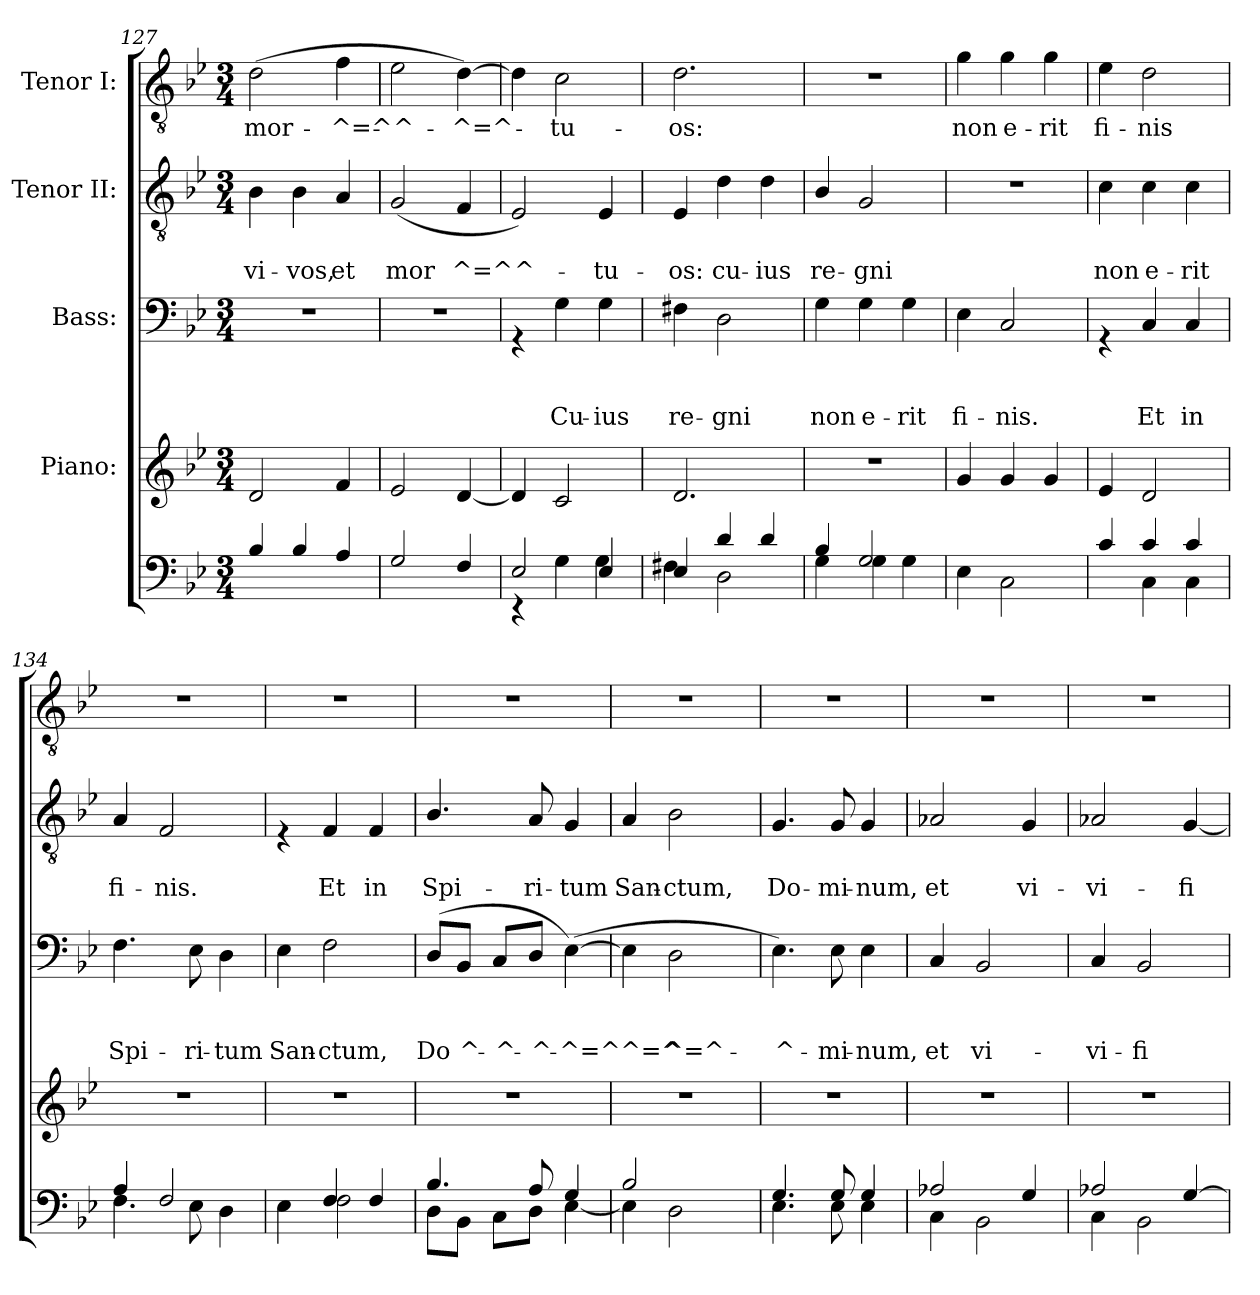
**kern	**kern	**kern	**text	**text	**text	**kern	**text	**text	**kern	**text
*part5	*part4	*part3	*part3	*part3	*part3	*part2	*part2	*part2	*part1	*part1
*staff5	*staff4	*staff3	*staff3	*staff3	*staff3	*staff2	*staff2	*staff2	*staff1	*staff1
*	*I"Piano:	*I"Bass:	*	*	*	*I"Tenor II:	*	*	*I"Tenor I:	*
*clefF4	*clefG2	*clefF4	*	*	*	*clefGv2	*	*	*clefGv2	*
*k[b-e-]	*k[b-e-]	*k[b-e-]	*	*	*	*k[b-e-]	*	*	*k[b-e-]	*
*B-:	*B-:	*B-:	*	*	*	*B-:	*	*	*B-:	*
*M3/4	*M3/4	*M3/4	*	*	*	*M3/4	*	*	*M3/4	*
=127	=127	=127	=127	=127	=127	=127	=127	=127	=127	=127
!	!	!	!	!	!	!	!	!LO:LY:b	!	!LO:LY:b
4B-/	2d/	2.r	.	.	.	4B-\	.	vi-	(>2d\	mor-
!	!	!	!	!	!	!	!	!LO:LY:b	!	!
4B-/	.	.	.	.	.	4B-\	.	-vos,	.	.
!	!	!	!	!	!	!	!	!LO:LY:b	!	!LO:LY:b
4A/	4f/	.	.	.	.	4A/	.	et	4f\	-^=^-
=128	=128	=128	=128	=128	=128	=128	=128	=128	=128	=128
!	!	!	!	!	!	!	!	!LO:LY:b	!	!LO:LY:b
2G/	2e-/	2.r	.	.	.	(<2G/	.	mor	2e-\	-^-
!	!	!	!	!	!	!	!	!LO:LY:b	!	!LO:LY:b
4F/	[<4d/	.	.	.	.	4F/	.	^=^	[>4d\)	-^=^-
=129	=129	=129	=129	=129	=129	=129	=129	=129	=129	=129
*^	*	*	*	*	*	*	*	*	*	*
!	!	!	!	!	!	!	!	!	!LO:LY:b	!	!
2E-/	4rEE	4d/]	4rGG	.	.	.	2E-/)	.	^-	4d\]	.
!	!	!	!	!	!	!LO:LY:b	!	!	!	!	!LO:LY:b
.	4G\	2c/	4G\	.	.	Cu-	.	.	.	2c\	-tu-
!	!	!	!	!	!	!LO:LY:b	!	!	!LO:LY:b	!	!
4E-/	4G\	.	4G\	.	.	-ius	4E-/	.	-tu-	.	.
=130	=130	=130	=130	=130	=130	=130	=130	=130	=130	=130	=130
!	!	!	!	!	!	!LO:LY:b	!	!	!LO:LY:b	!	!LO:LY:b
4E-/	4F#X\	2.d/	4F#X\	.	.	re-	4E-/	.	-os:	2.d\	-os:
!	!	!	!	!	!	!LO:LY:b	!	!	!LO:LY:b	!	!
4d/	2D\	.	2D\	.	.	-gni	4d\	.	cu-	.	.
!	!	!	!	!	!	!	!	!	!LO:LY:b	!	!
4d/	.	.	.	.	.	.	4d\	.	-ius	.	.
!!LO:LB:g=z
=131	=131	=131	=131	=131	=131	=131	=131	=131	=131	=131	=131
!	!	!	!	!	!	!LO:LY:b	!	!	!LO:LY:b	!	!
4B-/	4G\	2.r	4G\	.	.	non	4B-/	.	re-	2.r	.
!	!	!	!	!	!	!LO:LY:b	!	!	!LO:LY:b	!	!
2G/	4G\	.	4G\	.	.	e-	2G/	.	-gni	.	.
!	!	!	!	!	!	!LO:LY:b	!	!	!	!	!
.	4G\	.	4G\	.	.	-rit	.	.	.	.	.
=132	=132	=132	=132	=132	=132	=132	=132	=132	=132	=132	=132
!	!	!	!	!	!	!LO:LY:b	!	!	!	!	!LO:LY:b
*v	*v	*	*	*	*	*	*	*	*	*	*
4E-\	4g/	4E-\	.	.	fi-	2.r	.	.	4g\	non
!	!	!	!	!	!LO:LY:b	!	!	!	!	!LO:LY:b
2C\	4g/	2C/	.	.	-nis.	.	.	.	4g\	e-
!	!	!	!	!	!	!	!	!	!	!LO:LY:b
.	4g/	.	.	.	.	.	.	.	4g\	-rit
=133	=133	=133	=133	=133	=133	=133	=133	=133	=133	=133
*^	*	*	*	*	*	*	*	*	*	*
!	!	!	!	!	!	!	!	!	!LO:LY:b	!	!LO:LY:b
4c/	4ryy	4e-/	4rGG	.	.	.	4c\	.	non	4e-\	fi-
!	!	!	!	!	!	!LO:LY:b	!	!	!LO:LY:b	!	!LO:LY:b
4c/	4C\	2d/	4C/	.	.	Et	4c\	.	e-	2d\	-nis
!	!	!	!	!	!	!LO:LY:b	!	!	!LO:LY:b	!	!
4c/	4C\	.	4C/	.	.	in	4c\	.	-rit	.	.
=134	=134	=134	=134	=134	=134	=134	=134	=134	=134	=134	=134
!	!	!	!	!	!	!LO:LY:b	!	!	!LO:LY:b	!	!
4A/	4.F\	2.r	4.F\	.	.	Spi-	4A/	.	fi-	2.r	.
!	!	!	!	!	!	!	!	!	!LO:LY:b	!	!
2F/	.	.	.	.	.	.	2F/	.	-nis.	.	.
!	!	!	!	!	!	!LO:LY:b	!	!	!	!	!
.	8E-\	.	8E-\	.	.	-ri-	.	.	.	.	.
!	!	!	!	!	!	!LO:LY:b	!	!	!	!	!
.	4D\	.	4D\	.	.	-tum	.	.	.	.	.
=135	=135	=135	=135	=135	=135	=135	=135	=135	=135	=135	=135
!	!	!	!	!	!	!LO:LY:b	!	!	!	!	!
4ryy	4E-\	2.r	4E-\	.	.	San-	4rE	.	.	2.r	.
!	!	!	!	!	!	!LO:LY:b	!	!	!LO:LY:b	!	!
4F/	2F\	.	2F\	.	.	-ctum,	4F/	.	Et	.	.
!	!	!	!	!	!	!	!	!	!LO:LY:b	!	!
4F/	.	.	.	.	.	.	4F/	.	in	.	.
=136	=136	=136	=136	=136	=136	=136	=136	=136	=136	=136	=136
!	!	!	!	!	!	!LO:LY:b	!	!	!LO:LY:b	!	!
4.B-/	8D\L	2.r	(<8D/L	.	.	Do	4.B-/	.	Spi-	2.r	.
!	!	!	!	!	!	!LO:LY:b	!	!	!	!	!
.	8BB-\J	.	8BB-/J	.	.	^-	.	.	.	.	.
!	!	!	!	!	!	!LO:LY:b	!	!	!	!	!
.	8C\L	.	8C/L	.	.	-^-	.	.	.	.	.
!	!	!	!	!	!	!LO:LY:b	!	!	!LO:LY:b	!	!
8A/	8D\J	.	8D/J	.	.	-^-	8A/	.	-ri-	.	.
!	!	!	!	!	!	!LO:LY:b	!	!	!LO:LY:b	!	!
4G/	[>4E-\	.	(>[>4E-\)	.	.	-^=^^=^	4G/	.	-tum	.	.
!!LO:LB:g=z
=137	=137	=137	=137	=137	=137	=137	=137	=137	=137	=137	=137
!	!	!	!	!	!	!	!	!	!LO:LY:b	!	!
2B-/	4E-\]	2.r	4E-\]	.	.	.	4A/	.	San-	2.r	.
!	!	!	!	!	!	!LO:LY:b	!	!	!LO:LY:b	!	!
.	2D\	.	2D\	.	.	^=^-	2B-\	.	-ctum,	.	.
4ryy	.	.	.	.	.	.	.	.	.	.	.
=138	=138	=138	=138	=138	=138	=138	=138	=138	=138	=138	=138
!	!	!	!	!	!	!LO:LY:b	!	!	!LO:LY:b	!	!
4.G/	4.E-\	2.r	4.E-\)	.	.	-^-	4.G/	.	Do-	2.r	.
!	!	!	!	!	!	!LO:LY:b	!	!	!LO:LY:b	!	!
8G/	8E-\	.	8E-\	.	.	-mi-	8G/	.	-mi-	.	.
!	!	!	!	!	!	!LO:LY:b	!	!	!LO:LY:b	!	!
4G/	4E-\	.	4E-\	.	.	-num,	4G/	.	-num,	.	.
=139	=139	=139	=139	=139	=139	=139	=139	=139	=139	=139	=139
!	!	!	!	!	!	!LO:LY:b	!	!	!LO:LY:b	!	!
2A-X/	4C\	2.r	4C/	.	.	et	2A-X/	.	et	2.r	.
!	!	!	!	!	!	!LO:LY:b	!	!	!	!	!
.	2BB-\	.	2BB-/	.	.	vi-	.	.	.	.	.
!	!	!	!	!	!	!	!	!	!LO:LY:b	!	!
4G/	.	.	.	.	.	.	4G/	.	vi-	.	.
=140	=140	=140	=140	=140	=140	=140	=140	=140	=140	=140	=140
!	!	!	!	!	!	!LO:LY:b	!	!	!LO:LY:b	!	!
2A-X/	4C\	2.r	4C/	.	.	-vi-	2A-X/	.	-vi-	2.r	.
!	!	!	!	!	!	!LO:LY:b	!	!	!	!	!
.	2BB-\	.	2BB-/	.	.	-fi-	.	.	.	.	.
!	!	!	!	!	!	!	!	!	!LO:LY:b	!	!
[<4G/	.	.	.	.	.	.	[<4G/	.	-fi-	.	.
*v	*v	*	*	*	*	*	*	*	*	*	*
=	=	=	=	=	=	=	=	=	=	=
*-	*-	*-	*-	*-	*-	*-	*-	*-	*-	*-
